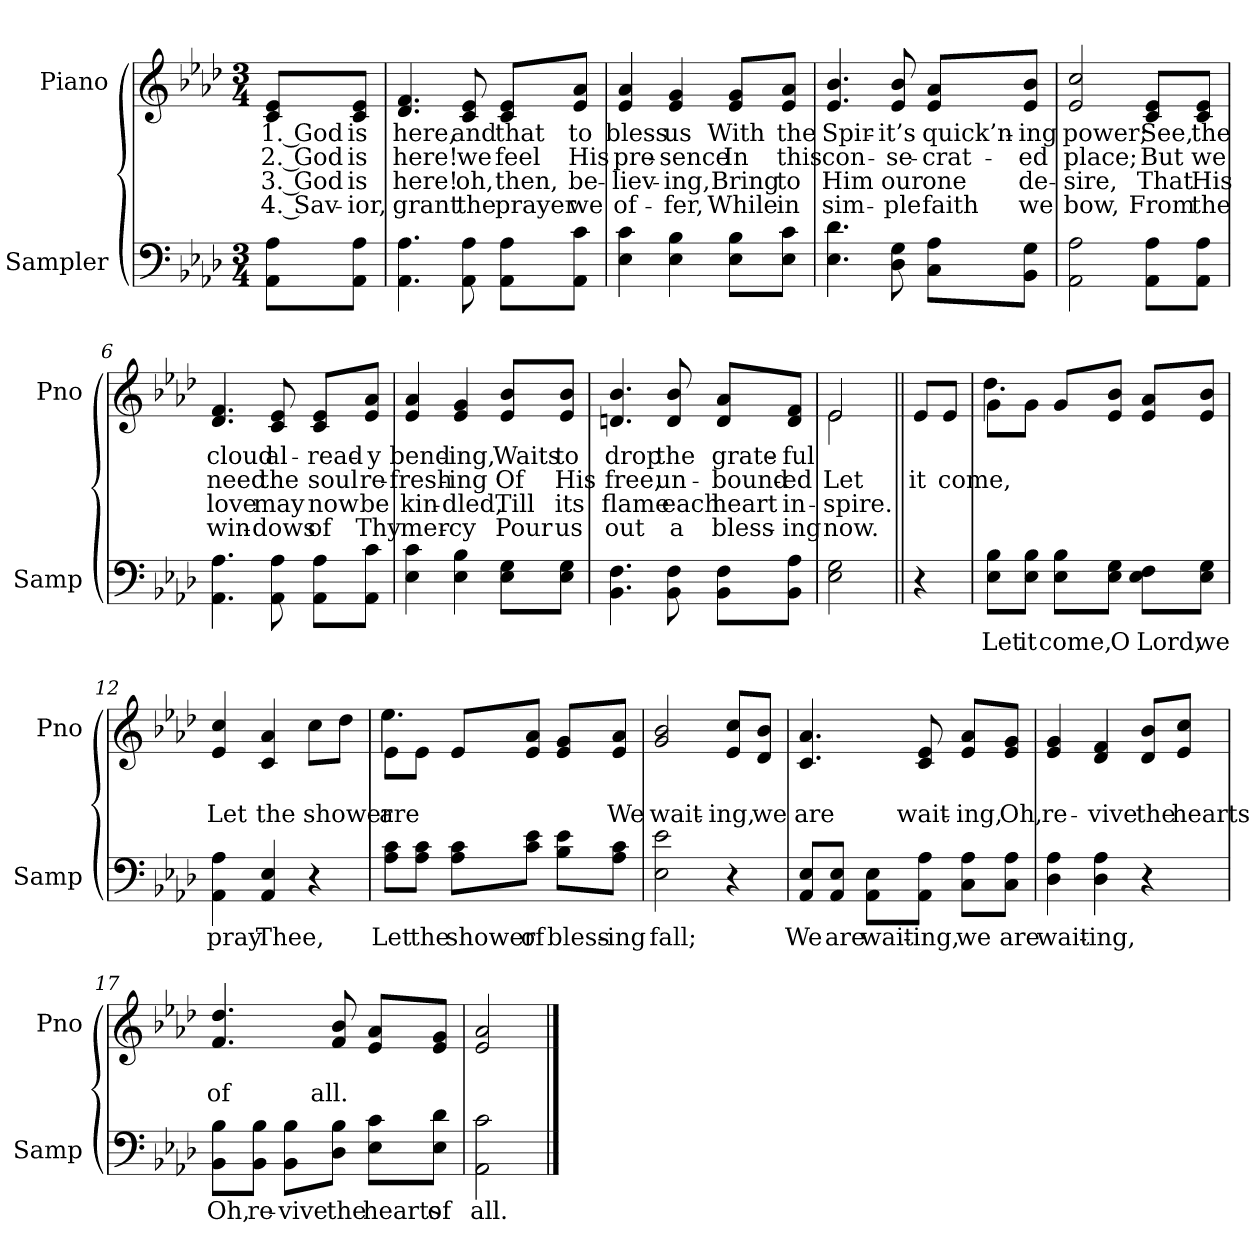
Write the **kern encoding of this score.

**kern	**text	**kern	**text	**text	**text	**text
*part2	*part2	*part1	*part1	*part1	*part1	*part1
*staff2	*staff2	*staff1	*staff1	*staff1	*staff1	*staff1
*I"Sampler	*	*I"Piano	*	*	*	*
*I'Samp	*	*I'Pno	*	*	*	*
*clefF4	*	*clefG2	*	*	*	*
*k[b-e-a-d-]	*	*k[b-e-a-d-]	*	*	*	*
*A-:	*	*A-:	*	*	*	*
*M3/4	*	*M3/4	*	*	*	*
=1	=1	=1	=1	=1	=1	=1
8AA-\ 8A-\L	.	8c/ 8e-/L	1. God	2. God	3. God	4. Sav-
8AA-\ 8A-\J	.	8c/ 8e-/J	is	is	is	-ior,
=2	=2	=2	=2	=2	=2	=2
4.AA- 4.A-	.	4.d- 4.f	here,	here!	here!	grant
8AA- 8A-	.	8c 8e-	and	we	oh,	the
8AA-\ 8A-\L	.	8c/ 8e-/L	that	feel	then,	prayer
8AA-\ 8c\J	.	8e-/ 8a-/J	to	His	be-	we
=3	=3	=3	=3	=3	=3	=3
4E- 4c	.	4e- 4a-	bless	pre-	-liev-	of-
4E- 4B-	.	4e- 4g	us	-sence	-ing,	-fer,
8E-\ 8B-\L	.	8e-/ 8g/L	With	In	Bring	While
8E-\ 8c\J	.	8e-/ 8a-/J	the	this	to	in
=4	=4	=4	=4	=4	=4	=4
4.E- 4.d-	.	4.e- 4.b-	Spir-	con-	Him	sim-
8D- 8G	.	8e- 8b-	-it’s	-se-	our	-ple
8C\ 8A-\L	.	8e-/ 8a-/L	quick’n-	-crat-	one	faith
8BB-\ 8G\J	.	8e-/ 8b-/J	-ing	-ed	de-	we
=5	=5	=5	=5	=5	=5	=5
2AA- 2A-	.	2e- 2cc	power;	place;	-sire,	bow,
8AA-\ 8A-\L	.	8c/ 8e-/L	See,	But	That	From
8AA-\ 8A-\J	.	8c/ 8e-/J	the	we	His	the
=6	=6	=6	=6	=6	=6	=6
4.AA- 4.A-	.	4.d- 4.f	cloud	need	love	win-
8AA- 8A-	.	8c 8e-	al-	the	may	-dows
8AA-\ 8A-\L	.	8c/ 8e-/L	-read-	soul	now	of
8AA-\ 8c\J	.	8e-/ 8a-/J	-y	re-	be	Thy
=7	=7	=7	=7	=7	=7	=7
4E- 4c	.	4e- 4a-	bend-	-fresh-	kin-	mer-
4E- 4B-	.	4e- 4g	-ing,	-ing	-dled,	-cy
8E-\ 8G\L	.	8e-/ 8b-/L	Waits	Of	Till	Pour
8E-\ 8G\J	.	8e-/ 8b-/J	to	His	its	us
=8	=8	=8	=8	=8	=8	=8
4.BB- 4.F	.	4.dn 4.b-	drop	free,	flame	out
8BB- 8F	.	8d 8b-	the	un-	each	a
8BB-\ 8F\L	.	8d/ 8a-/L	grate-	-bound-	heart	bless-
8BB-\ 8A-\J	.	8d/ 8f/J	-ful	-ed	in-	-ing
=9	=9	=9	=9	=9	=9	=9
*	*	*^	*	*	*	*
2E- 2G	.	2e-/	2e-	.	Let	-spire.	now.
=10||	=10||	=10||	=10||	=10||	=10||	=10||	=10||
!	!	!LO:TX:t=Refrain	!	!	!	!	!
*	*	*v	*v	*	*	*	*
4r	.	8e-/L	.	it	.	.
.	.	8e-/J	.	come,	.	.
=11	=11	=11	=11	=11	=11	=11
*	*	*^	*	*	*	*
8E-\ 8B-\L	Let	8g\L	4.dd-	.	.	.	.
8E-\ 8B-\J	it	8g\J	.	.	.	.	.
8E-\ 8B-\L	come,	8g/L	.	.	.	.	.
8E-\ 8G\J	O	8e-/ 8b-/J	4.ryy	.	.	.	.
8E-\ 8F\L	Lord,	8e-/ 8a-/L	.	.	.	.	.
8E-\ 8G\J	we	8e-/ 8b-/J	.	.	.	.	.
*	*	*v	*v	*	*	*	*
=12	=12	=12	=12	=12	=12	=12
4AA- 4A-	pray	4e- 4cc	.	Let	.	.
4AA- 4E-	Thee,	4c 4a-	.	the	.	.
4r	.	8cc\L	.	shower	.	.
.	.	8dd-\J	.	.	.	.
=13	=13	=13	=13	=13	=13	=13
*	*	*^	*	*	*	*
8A-\ 8c\L	Let	8e-\L	4.ee-	.	are	.	.
8A-\ 8c\J	the	8e-\J	.	.	.	.	.
8A-\ 8c\L	shower	8e-/L	.	.	.	.	.
8c\ 8e-\J	of	8e-/ 8a-/J	4.ryy	.	.	.	.
8B-\ 8e-\L	bless-	8e-/ 8g/L	.	.	.	.	.
8A-\ 8c\J	-ing	8e-/ 8a-/J	.	.	We	.	.
*	*	*v	*v	*	*	*	*
=14	=14	=14	=14	=14	=14	=14
2E- 2e-	fall;	2g 2b-	.	wait-	.	.
4r	.	8e-/ 8cc/L	.	-ing,	.	.
.	.	8d-/ 8b-/J	.	we	.	.
=15	=15	=15	=15	=15	=15	=15
8AA-/ 8E-/L	We	4.c 4.a-	.	are	.	.
8AA-/ 8E-/J	are	.	.	.	.	.
8AA-\ 8E-\L	wait-	.	.	.	.	.
8AA-\ 8A-\J	-ing,	8c 8e-	.	wait-	.	.
8C\ 8A-\L	we	8e-/ 8a-/L	.	-ing,	.	.
8C\ 8A-\J	are	8e-/ 8g/J	.	Oh,	.	.
=16	=16	=16	=16	=16	=16	=16
4D- 4A-	wait-	4e- 4g	.	re-	.	.
4D- 4A-	-ing,	4d- 4f	.	-vive	.	.
4r	.	8d-/ 8b-/L	.	the	.	.
.	.	8e-/ 8cc/J	.	hearts	.	.
=17	=17	=17	=17	=17	=17	=17
8BB-\ 8B-\L	Oh,	4.f 4.dd-	.	of	.	.
8BB-\ 8B-\J	re-	.	.	.	.	.
8BB-\ 8B-\L	-vive	.	.	.	.	.
8D-\ 8B-\J	the	8f 8b-	.	all.	.	.
8E-\ 8c\L	hearts	8e-/ 8a-/L	.	.	.	.
8E-\ 8d-\J	of	8e-/ 8g/J	.	.	.	.
=18	=18	=18	=18	=18	=18	=18
2AA- 2c	all.	2e- 2a-	.	.	.	.
==	==	==	==	==	==	==
*-	*-	*-	*-	*-	*-	*-
